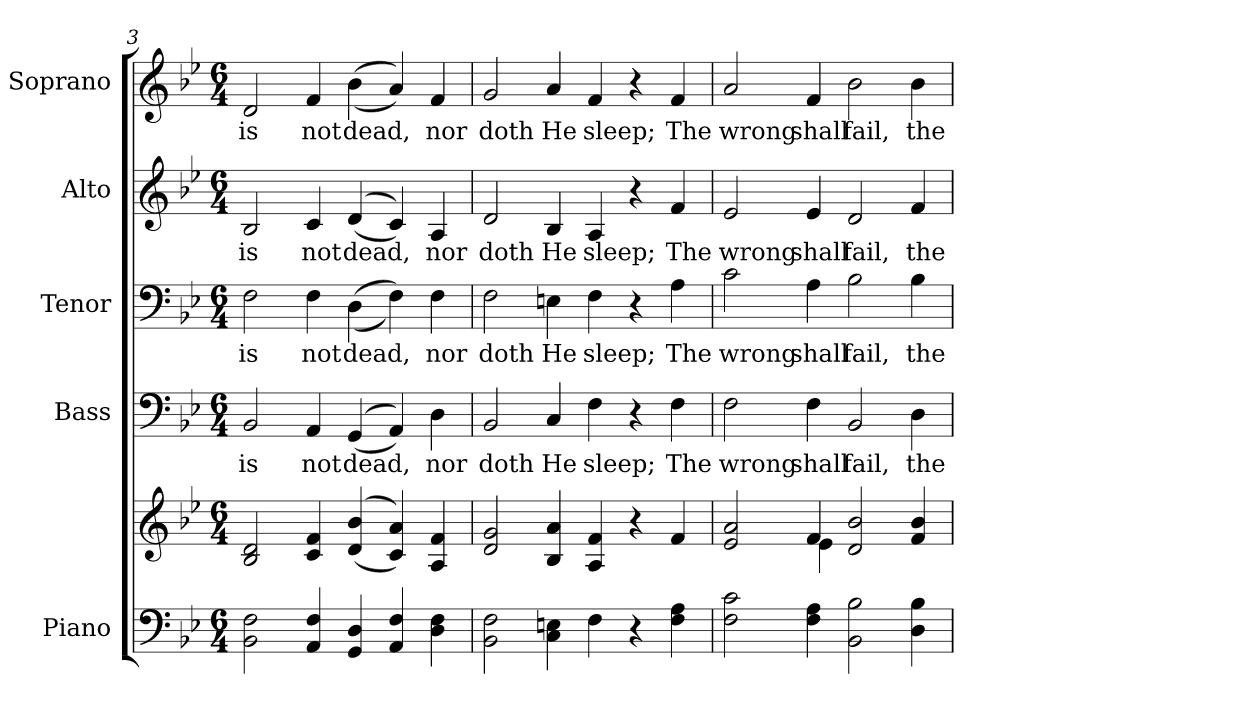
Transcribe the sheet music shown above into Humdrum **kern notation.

**kern	**kern	**kern	**text	**kern	**text	**kern	**text	**kern	**text
*part5	*part5	*part4	*part4	*part3	*part3	*part2	*part2	*part1	*part1
*staff6	*staff5	*staff4	*staff4	*staff3	*staff3	*staff2	*staff2	*staff1	*staff1
*I"Piano	*	*I"Bass	*	*I"Tenor	*	*I"Alto	*	*I"Soprano	*
*I'Pno.	*	*I'B.	*	*I'T.	*	*I'A.	*	*I'S.	*
!!LO:PB:g=z
*clefF4	*clefG2	*clefF4	*	*clefF4	*	*clefG2	*	*clefG2	*
*k[b-e-]	*k[b-e-]	*k[b-e-]	*	*k[b-e-]	*	*k[b-e-]	*	*k[b-e-]	*
*B-:	*B-:	*B-:	*	*B-:	*	*B-:	*	*B-:	*
*M6/4	*M6/4	*M6/4	*	*M6/4	*	*M6/4	*	*M6/4	*
=3	=3	=3	=3	=3	=3	=3	=3	=3	=3
!	!	!	!LO:LY:b:color=#000000	!	!	!	!	!	!
!	!	!	!	!	!LO:LY:b:color=#000000	!	!	!	!
!	!	!	!	!	!	!	!LO:LY:b:color=#000000	!	!
!	!	!	!	!	!	!	!	!	!LO:LY:b:color=#000000
2BB-i\ 2Fi	2B-i/ 2di	2BB-i/	is	2Fi\	is	2B-i/	is	2di/	is
!	!	!	!LO:LY:b:color=#000000	!	!	!	!	!	!
!	!	!	!	!	!LO:LY:b:color=#000000	!	!	!	!
!	!	!	!	!	!	!	!LO:LY:b:color=#000000	!	!
!	!	!	!	!	!	!	!	!	!LO:LY:b:color=#000000
4AAi/ 4Fi	4ci/ 4fi	4AAi/	not	4Fi\	not	4ci/	not	4fi/	not
!	!	!	!LO:LY:b:color=#000000	!	!	!	!	!	!
!	!	!	!	!	!LO:LY:b:color=#000000	!	!	!	!
!	!	!	!	!	!	!	!LO:LY:b:color=#000000	!	!
!	!	!	!	!	!	!	!	!	!LO:LY:b:color=#000000
4GGi/ 4Di	((4di/ 4b-i	((4GGi/	dead,	((4Di\	dead,	((4di/	dead,	((4b-i\	dead,
4AAi/ 4Fi	4ci/ 4ai))	4AAi/))	.	4Fi\))	.	4ci/))	.	4ai/))	.
!	!	!	!LO:LY:b:color=#000000	!	!	!	!	!	!
!	!	!	!	!	!LO:LY:b:color=#000000	!	!	!	!
!	!	!	!	!	!	!	!LO:LY:b:color=#000000	!	!
!	!	!	!	!	!	!	!	!	!LO:LY:b:color=#000000
4Di\ 4Fi	4Ai/ 4fi	4Di\	nor	4Fi\	nor	4Ai/	nor	4fi/	nor
=4	=4	=4	=4	=4	=4	=4	=4	=4	=4
!	!	!	!LO:LY:b:color=#000000	!	!	!	!	!	!
!	!	!	!	!	!LO:LY:b:color=#000000	!	!	!	!
!	!	!	!	!	!	!	!LO:LY:b:color=#000000	!	!
!	!	!	!	!	!	!	!	!	!LO:LY:b:color=#000000
2BB-i\ 2Fi	2di/ 2gi	2BB-i/	doth	2Fi\	doth	2di/	doth	2gi/	doth
!	!	!	!LO:LY:b:color=#000000	!	!	!	!	!	!
!	!	!	!	!	!LO:LY:b:color=#000000	!	!	!	!
!	!	!	!	!	!	!	!LO:LY:b:color=#000000	!	!
!	!	!	!	!	!	!	!	!	!LO:LY:b:color=#000000
4Ci\ 4Eni	4B-i/ 4ai	4Ci/	He	4Eni\	He	4B-i/	He	4ai/	He
!	!	!	!LO:LY:b:color=#000000	!	!	!	!	!	!
!	!	!	!	!	!LO:LY:b:color=#000000	!	!	!	!
!	!	!	!	!	!	!	!LO:LY:b:color=#000000	!	!
!	!	!	!	!	!	!	!	!	!LO:LY:b:color=#000000
4Fi\	4Ai/ 4fi	4Fi\	sleep;	4Fi\	sleep;	4Ai/	sleep;	4fi/	sleep;
4r	4r	4r	.	4r	.	4r	.	4r	.
!	!	!	!LO:LY:b:color=#000000	!	!	!	!	!	!
!	!	!	!	!	!LO:LY:b:color=#000000	!	!	!	!
!	!	!	!	!	!	!	!LO:LY:b:color=#000000	!	!
!	!	!	!	!	!	!	!	!	!LO:LY:b:color=#000000
4Fi\ 4Ai	4fi/	4Fi\	The	4Ai\	The	4fi/	The	4fi/	The
!!LO:PB:g=z
=5	=5	=5	=5	=5	=5	=5	=5	=5	=5
*	*^	*	*	*	*	*	*	*	*
!	!	!	!	!LO:LY:b:color=#000000	!	!	!	!	!	!
!	!	!	!	!	!	!LO:LY:b:color=#000000	!	!	!	!
!	!	!	!	!	!	!	!	!LO:LY:b:color=#000000	!	!
!	!	!	!	!	!	!	!	!	!	!LO:LY:b:color=#000000
2Fi\ 2ci	2e-i/ 2ai	4ryy	2Fi\	wrong	2ci\	wrong	2e-i/	wrong	2ai/	wrong
.	.	4ryy	.	.	.	.	.	.	.	.
!	!	!	!	!LO:LY:b:color=#000000	!	!	!	!	!	!
!	!	!	!	!	!	!LO:LY:b:color=#000000	!	!	!	!
!	!	!	!	!	!	!	!	!LO:LY:b:color=#000000	!	!
!	!	!	!	!	!	!	!	!	!	!LO:LY:b:color=#000000
4Fi\ 4Ai	4fi/	4e-i\	4Fi\	shall	4Ai\	shall	4e-i/	shall	4fi/	shall
!	!	!	!	!LO:LY:b:color=#000000	!	!	!	!	!	!
!	!	!	!	!	!	!LO:LY:b:color=#000000	!	!	!	!
!	!	!	!	!	!	!	!	!LO:LY:b:color=#000000	!	!
!	!	!	!	!	!	!	!	!	!	!LO:LY:b:color=#000000
2BB-i\ 2B-i	2di/ 2b-i	2.ryy	2BB-i/	fail,	2B-i\	fail,	2di/	fail,	2b-i\	fail,
!	!	!	!	!LO:LY:b:color=#000000	!	!	!	!	!	!
!	!	!	!	!	!	!LO:LY:b:color=#000000	!	!	!	!
!	!	!	!	!	!	!	!	!LO:LY:b:color=#000000	!	!
!	!	!	!	!	!	!	!	!	!	!LO:LY:b:color=#000000
4Di\ 4B-i	4fi/ 4b-i	.	4Di\	the	4B-i\	the	4fi/	the	4b-i\	the
*	*v	*v	*	*	*	*	*	*	*	*
=	=	=	=	=	=	=	=	=	=
*-	*-	*-	*-	*-	*-	*-	*-	*-	*-
